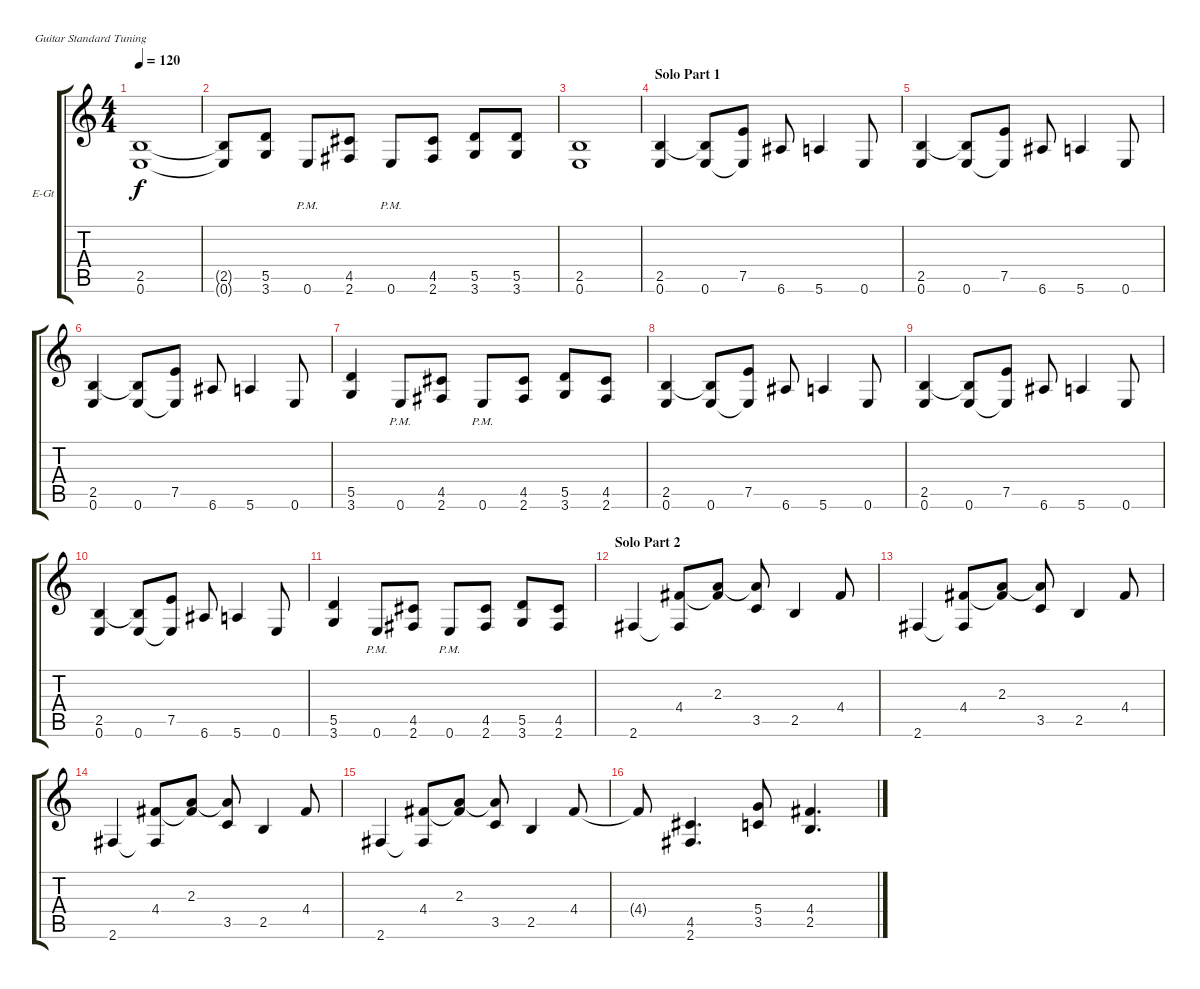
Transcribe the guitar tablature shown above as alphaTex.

\bracketExtendMode groupsimilarinstruments
\firstSystemTrackNameOrientation horizontal
\otherSystemsTrackNameOrientation horizontal
\track ("James Rythm 1" "E-Gt") {instrument distortionguitar}
\staff {score tabs}
\tuning (E4 B3 G3 D3 A2 E2)
\ts (4 4)
\tempo 120
\clef g2
\ks c
(2.5 0.6).1{dy f} |
(2.5{t} 0.6{t}).8 (5.5 3.6).8 0.6{pm}.8 (4.5 2.6).8 0.6{pm}.8 (4.5 2.6).8 (5.5 3.6).8 (5.5 3.6).8 |
(2.5 0.6).1 |
\section ("" "Solo Part 1")
(2.5 0.6).4 (2.5{t} 0.6).8 (7.5 0.6{t}).8 6.6.8 5.6.4 0.6.8 |
(2.5 0.6).4 (2.5{t} 0.6).8 (7.5 0.6{t}).8 6.6.8 5.6.4 0.6.8 |
(2.5 0.6).4 (2.5{t} 0.6).8 (7.5 0.6{t}).8 6.6.8 5.6.4 0.6.8 |
(5.5 3.6).4 0.6{pm}.8 (4.5 2.6).8 0.6{pm}.8 (4.5 2.6).8 (5.5 3.6).8 (4.5 2.6).8 |
(2.5 0.6).4 (2.5{t} 0.6).8 (7.5 0.6{t}).8 6.6.8 5.6.4 0.6.8 |
(2.5 0.6).4 (2.5{t} 0.6).8 (7.5 0.6{t}).8 6.6.8 5.6.4 0.6.8 |
(2.5 0.6).4 (2.5{t} 0.6).8 (7.5 0.6{t}).8 6.6.8 5.6.4 0.6.8 |
(5.5 3.6).4 0.6{pm}.8 (4.5 2.6).8 0.6{pm}.8 (4.5 2.6).8 (5.5 3.6).8 (4.5 2.6).8 |
\section ("" "Solo Part 2")
2.6.4 (4.4 2.6{t}).8 (2.3 4.4{t}).8 (2.3{t} 3.5).8 2.5.4 4.4.8 |
2.6.4 (4.4 2.6{t}).8 (2.3 4.4{t}).8 (2.3{t} 3.5).8 2.5.4 4.4.8 |
2.6.4 (4.4 2.6{t}).8 (2.3 4.4{t}).8 (2.3{t} 3.5).8 2.5.4 4.4.8 |
2.6.4 (4.4 2.6{t}).8 (2.3 4.4{t}).8 (2.3{t} 3.5).8 2.5.4 4.4.8 |
4.4{t}.8 (4.5 2.6).4{d} (5.4 3.5).8 (4.4 2.5).4{d}
